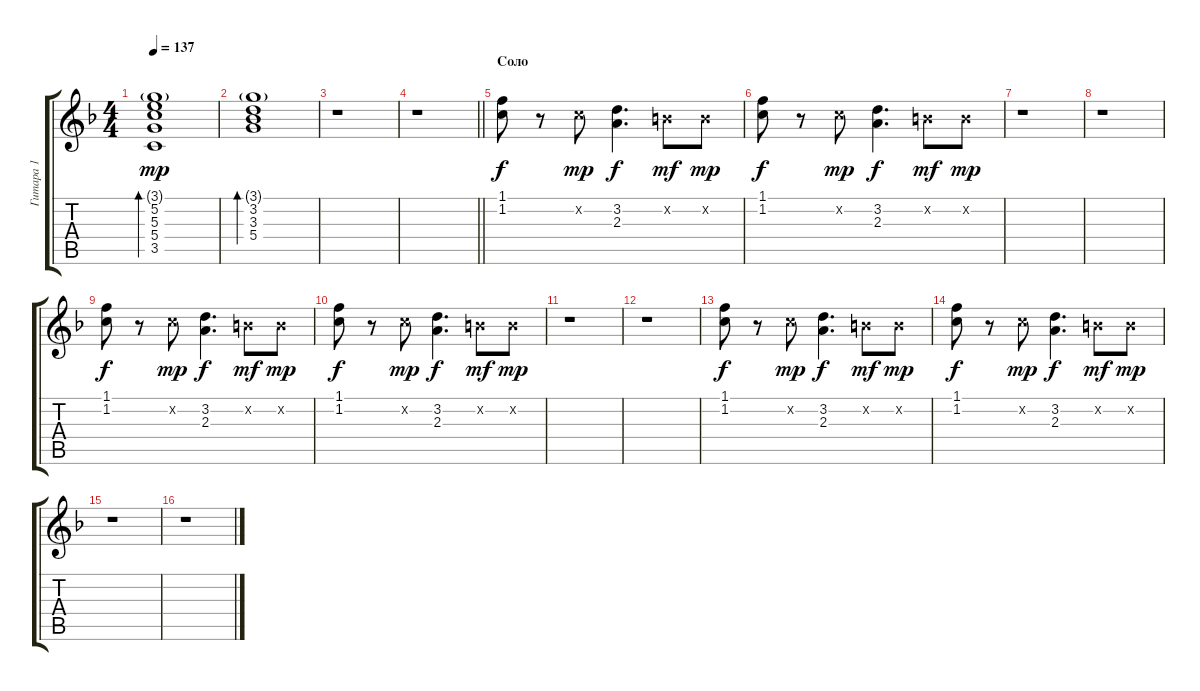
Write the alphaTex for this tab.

\track ("Гитара 1" "Гитара 1") {instrument overdrivenguitar}
\staff {score tabs}
\tuning (E4 B3 G3 D3 A2 E2) {hide}
\ts (4 4)
\tempo 137
\clef g2
\ks dminor
(3.1{g} 5.2 5.3 5.4 3.5).1{bd 240 dy mp instrument electricguitarclean} |
(3.1{g} 3.2 3.3 5.4).1{bd 240} |
r.1 |
\barLineRight lightlight
r.1 |
\section ("" "Соло")
(1.1 1.2).8{dy f volume 12 instrument overdrivenguitar} r.8 1.2{x}.8{dy mp} (3.2 2.3).4{d dy f} 0.2{x}.8{dy mf} 0.2{x}.8{dy mp} |
(1.1 1.2).8{dy f} r.8 1.2{x}.8{dy mp} (3.2 2.3).4{d dy f} 0.2{x}.8{dy mf} 0.2{x}.8{dy mp} |
r.1 |
r.1 |
(1.1 1.2).8{dy f} r.8 1.2{x}.8{dy mp} (3.2 2.3).4{d dy f} 0.2{x}.8{dy mf} 0.2{x}.8{dy mp} |
(1.1 1.2).8{dy f} r.8 1.2{x}.8{dy mp} (3.2 2.3).4{d dy f} 0.2{x}.8{dy mf} 0.2{x}.8{dy mp} |
r.1 |
r.1 |
(1.1 1.2).8{dy f} r.8 1.2{x}.8{dy mp} (3.2 2.3).4{d dy f} 0.2{x}.8{dy mf} 0.2{x}.8{dy mp} |
(1.1 1.2).8{dy f} r.8 1.2{x}.8{dy mp} (3.2 2.3).4{d dy f} 0.2{x}.8{dy mf} 0.2{x}.8{dy mp} |
r.1 |
r.1
